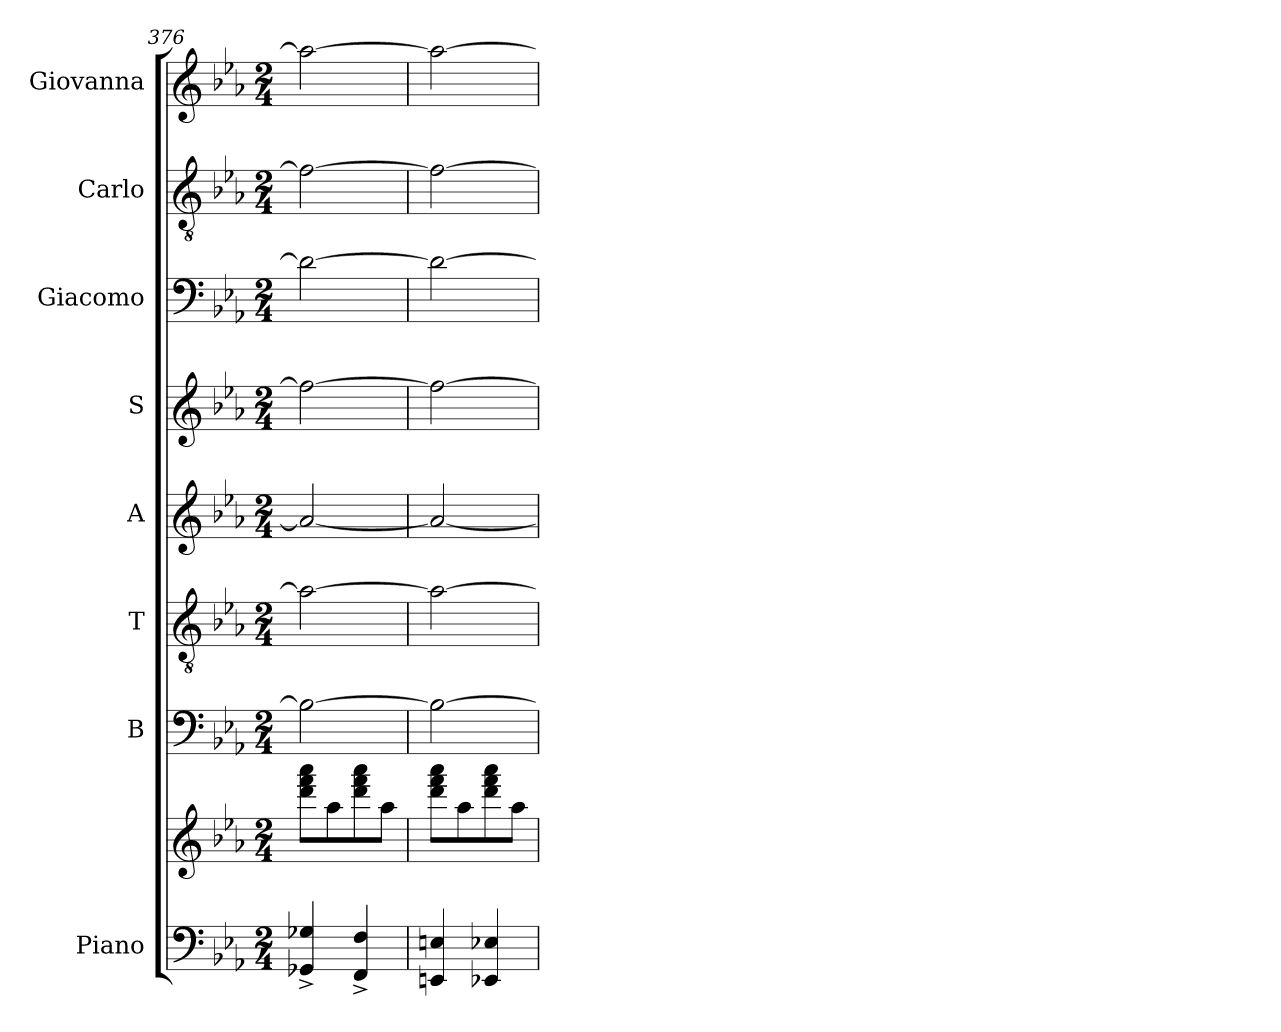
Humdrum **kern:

**kern	**kern	**kern	**kern	**kern	**kern	**kern	**kern	**kern
*part8	*part8	*part7	*part6	*part5	*part4	*part3	*part2	*part1
*staff9	*staff8	*staff7	*staff6	*staff5	*staff4	*staff3	*staff2	*staff1
*I"Piano	*	*I"B	*I"T	*I"A	*I"S	*I"Giacomo	*I"Carlo	*I"Giovanna
*I'Pno	*	*I'B	*I'T	*I'A	*I'S	*	*	*
*clefF4	*clefG2	*clefF4	*clefGv2	*clefG2	*clefG2	*clefF4	*clefGv2	*clefG2
*k[b-e-a-]	*k[b-e-a-]	*k[b-e-a-]	*k[b-e-a-]	*k[b-e-a-]	*k[b-e-a-]	*k[b-e-a-]	*k[b-e-a-]	*k[b-e-a-]
*M2/4	*M2/4	*M2/4	*M2/4	*M2/4	*M2/4	*M2/4	*M2/4	*M2/4
=376	=376	=376	=376	=376	=376	=376	=376	=376
4GG-X/^ 4G-X/^	8ddd\ 8fff\ 8aaa-\L	2B-\_	2a-\_	2a-/_	2ff\_	2d\_	2f\_	2aa-\_
.	8aa-\	.	.	.	.	.	.	.
4FF/^ 4F/^	8ddd\ 8fff\ 8aaa-\	.	.	.	.	.	.	.
.	8aa-\J	.	.	.	.	.	.	.
=377	=377	=377	=377	=377	=377	=377	=377	=377
4EEn/ 4En/	8ddd\ 8fff\ 8aaa-\L	2B-\_	2a-\_	2a-/_	2ff\_	2d\_	2f\_	2aa-\_
.	8aa-\	.	.	.	.	.	.	.
4EE-X/ 4E-X/	8ddd\ 8fff\ 8aaa-\	.	.	.	.	.	.	.
.	8aa-\J	.	.	.	.	.	.	.
=	=	=	=	=	=	=	=	=
*-	*-	*-	*-	*-	*-	*-	*-	*-
